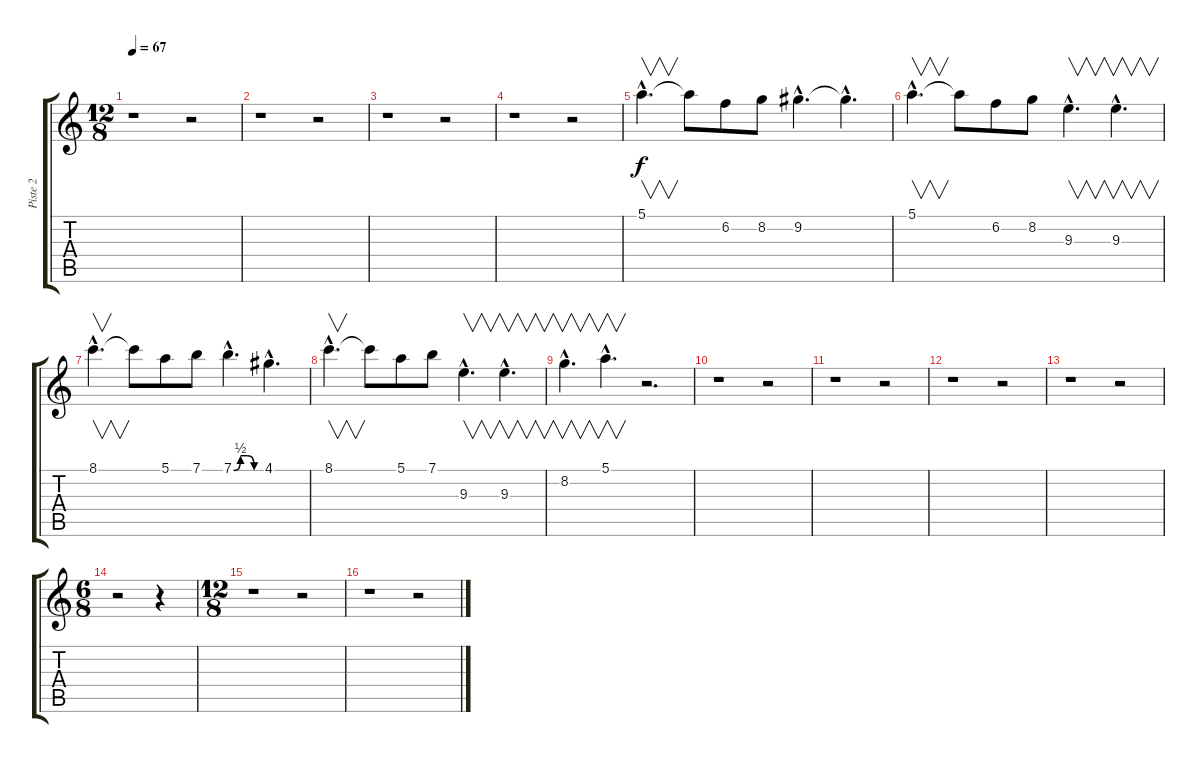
\track ("Piste 2" "Piste 2") {instrument distortionguitar}
\staff {score tabs}
\tuning (E4 B3 G3 D3 A2 E2) {hide}
\ts (12 8)
\tempo 67
\clef g2
\ks c
r.1{dy f instrument distortionguitar} r.2 |
r.1 r.2 |
r.1 r.2 |
r.1 r.2 |
5.1{hac}.4{v d} 5.1{t}.8 6.2.8 8.2.8 9.2{hac}.4{d} 9.2{hac t}.4{d} |
5.1{hac}.4{v d} 5.1{t}.8 6.2.8 8.2.8 9.3{hac}.4{v d} 9.3{hac}.4{v d} |
8.1{hac}.4{v d} 8.1{t}.8 5.1.8 7.1.8 7.1{be (custom 0 0 15 2 30 2 45 0 60 0) hac}.4{d} 4.1{hac}.4{d} |
8.1{hac}.4{v d} 8.1{t}.8 5.1.8 7.1.8 9.3{hac}.4{v d} 9.3{hac}.4{v d} |
8.2{hac}.4{v d} 5.1{hac}.4{v d} r.2{d} |
r.1 r.2 |
r.1 r.2 |
r.1 r.2 |
r.1 r.2 |
\ts (6 8)
r.2 r.4 |
\ts (12 8)
r.1 r.2 |
r.1 r.2
